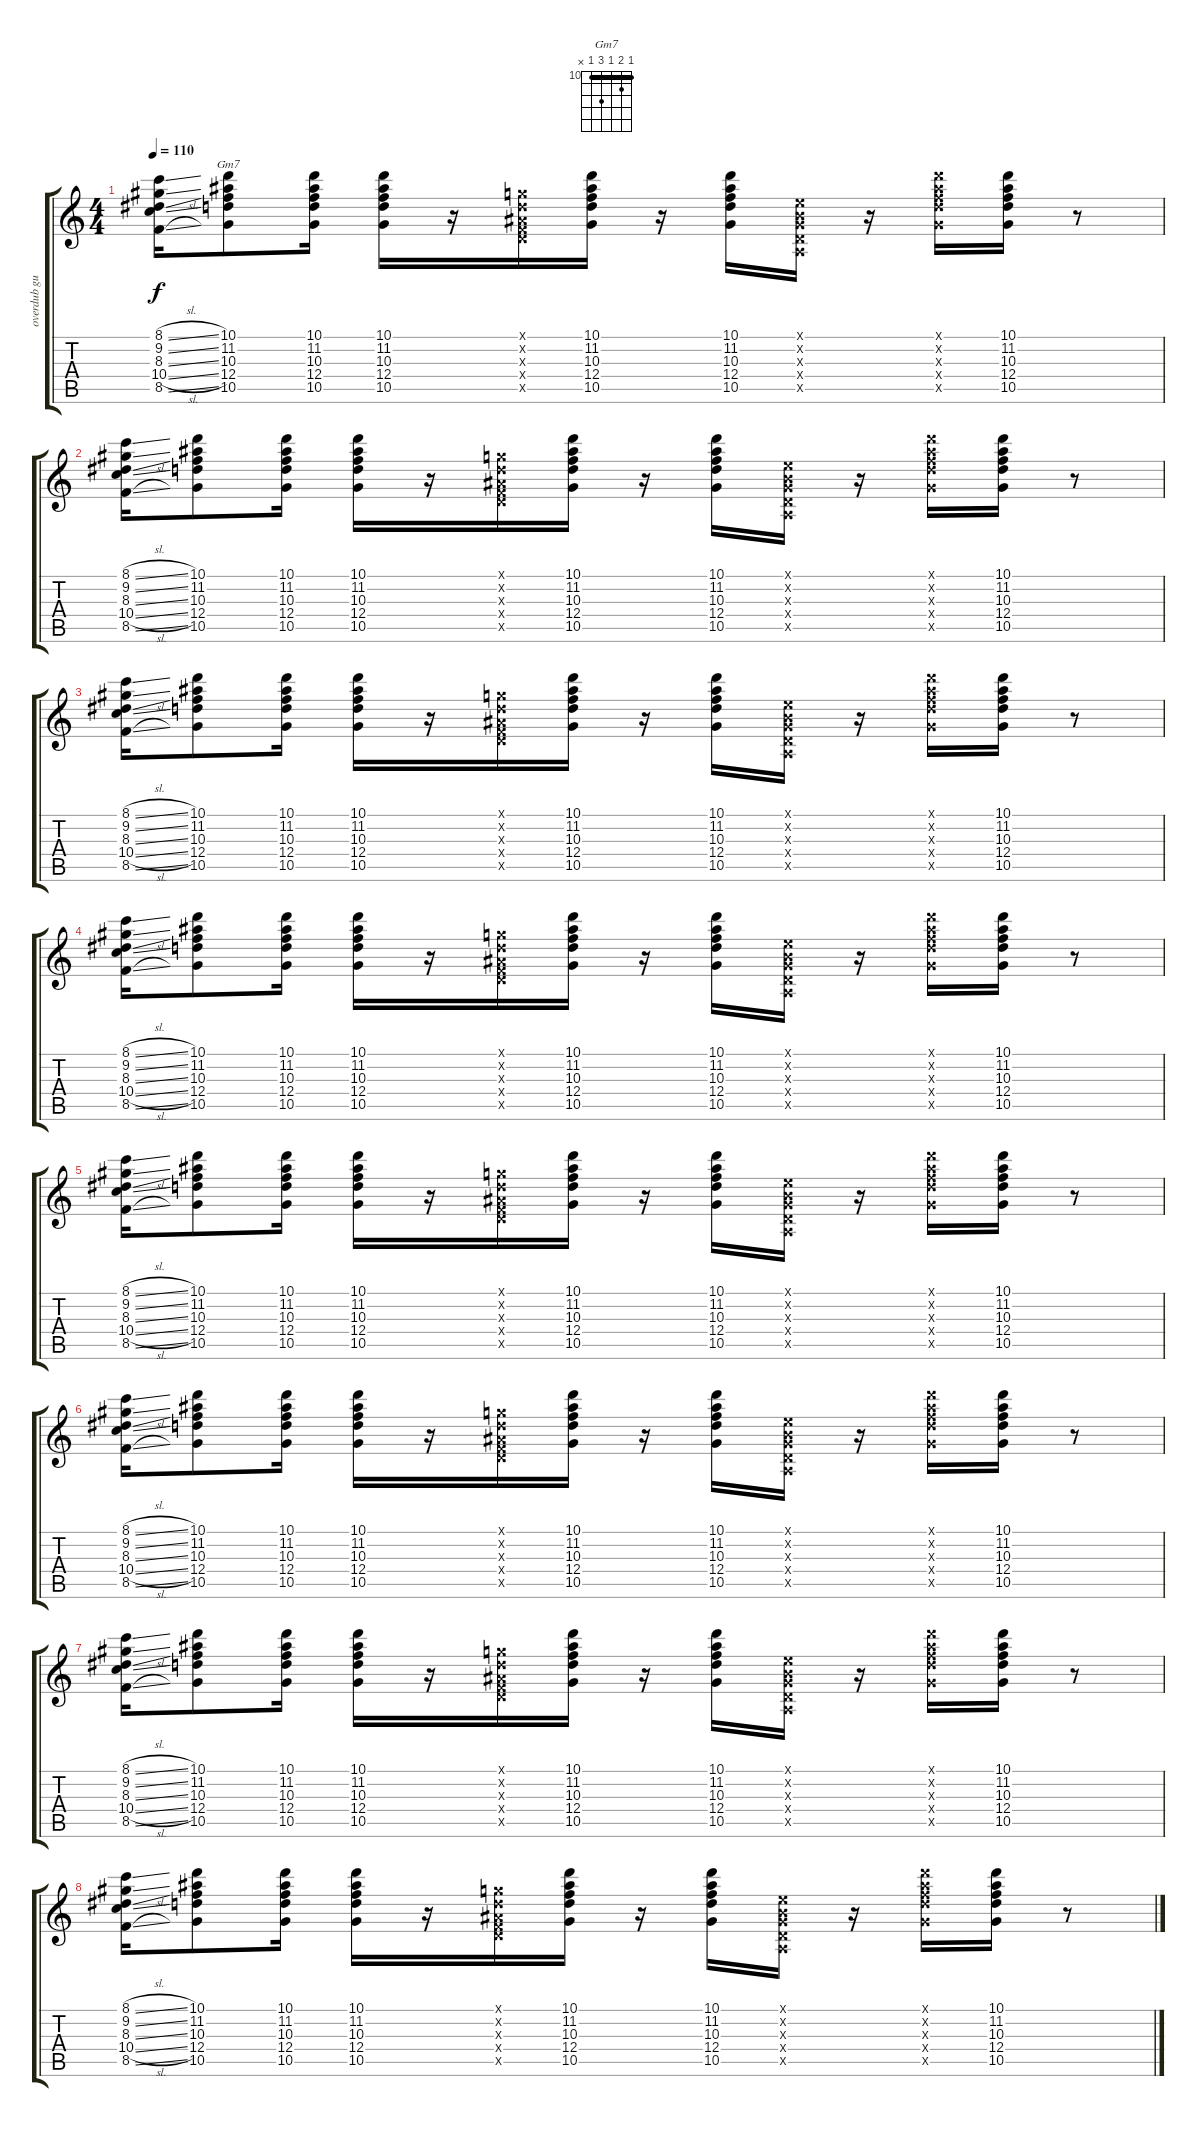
\track ("overdub guitar II" "overdub gu") {instrument electricguitarjazz}
\staff {score tabs}
\tuning (E4 B3 G3 D3 A2 E2) {hide}
\chord ("Gm7" 10 11 10 12 10 x) {firstfret 10 barre 10}
\ts (4 4)
\tempo 110
\clef g2
\ks aminor
(8.1{sl} 9.2{sl} 8.3{sl} 10.4{sl} 8.5{sl}).16{dy f} (10.1 11.2 10.3 12.4 10.5).8{ch "Gm7"} (10.1 11.2 10.3 12.4 10.5).16 (10.1 11.2 10.3 12.4 10.5).16 r.16 (3.1{x} 3.2{x} 3.3{x} 3.4{x} 5.5{x}).16 (10.1 11.2 10.3 12.4 10.5).16 r.16 (10.1 11.2 10.3 12.4 10.5).16 (0.1{x} 0.2{x} 0.3{x} 0.4{x} 0.5{x}).16 r.16 (10.1{x} 11.2{x} 10.3{x} 12.4{x} 10.5{x}).16 (10.1 11.2 10.3 12.4 10.5).16 r.8 |
(8.1{sl} 9.2{sl} 8.3{sl} 10.4{sl} 8.5{sl}).16 (10.1 11.2 10.3 12.4 10.5).8 (10.1 11.2 10.3 12.4 10.5).16 (10.1 11.2 10.3 12.4 10.5).16 r.16 (3.1{x} 3.2{x} 3.3{x} 3.4{x} 5.5{x}).16 (10.1 11.2 10.3 12.4 10.5).16 r.16 (10.1 11.2 10.3 12.4 10.5).16 (0.1{x} 0.2{x} 0.3{x} 0.4{x} 0.5{x}).16 r.16 (10.1{x} 11.2{x} 10.3{x} 12.4{x} 10.5{x}).16 (10.1 11.2 10.3 12.4 10.5).16 r.8 |
(8.1{sl} 9.2{sl} 8.3{sl} 10.4{sl} 8.5{sl}).16 (10.1 11.2 10.3 12.4 10.5).8 (10.1 11.2 10.3 12.4 10.5).16 (10.1 11.2 10.3 12.4 10.5).16 r.16 (3.1{x} 3.2{x} 3.3{x} 3.4{x} 5.5{x}).16 (10.1 11.2 10.3 12.4 10.5).16 r.16 (10.1 11.2 10.3 12.4 10.5).16 (0.1{x} 0.2{x} 0.3{x} 0.4{x} 0.5{x}).16 r.16 (10.1{x} 11.2{x} 10.3{x} 12.4{x} 10.5{x}).16 (10.1 11.2 10.3 12.4 10.5).16 r.8 |
(8.1{sl} 9.2{sl} 8.3{sl} 10.4{sl} 8.5{sl}).16 (10.1 11.2 10.3 12.4 10.5).8 (10.1 11.2 10.3 12.4 10.5).16 (10.1 11.2 10.3 12.4 10.5).16 r.16 (3.1{x} 3.2{x} 3.3{x} 3.4{x} 5.5{x}).16 (10.1 11.2 10.3 12.4 10.5).16 r.16 (10.1 11.2 10.3 12.4 10.5).16 (0.1{x} 0.2{x} 0.3{x} 0.4{x} 0.5{x}).16 r.16 (10.1{x} 11.2{x} 10.3{x} 12.4{x} 10.5{x}).16 (10.1 11.2 10.3 12.4 10.5).16 r.8 |
(8.1{sl} 9.2{sl} 8.3{sl} 10.4{sl} 8.5{sl}).16 (10.1 11.2 10.3 12.4 10.5).8 (10.1 11.2 10.3 12.4 10.5).16 (10.1 11.2 10.3 12.4 10.5).16 r.16 (3.1{x} 3.2{x} 3.3{x} 3.4{x} 5.5{x}).16 (10.1 11.2 10.3 12.4 10.5).16 r.16 (10.1 11.2 10.3 12.4 10.5).16 (0.1{x} 0.2{x} 0.3{x} 0.4{x} 0.5{x}).16 r.16 (10.1{x} 11.2{x} 10.3{x} 12.4{x} 10.5{x}).16 (10.1 11.2 10.3 12.4 10.5).16 r.8 |
(8.1{sl} 9.2{sl} 8.3{sl} 10.4{sl} 8.5{sl}).16 (10.1 11.2 10.3 12.4 10.5).8 (10.1 11.2 10.3 12.4 10.5).16 (10.1 11.2 10.3 12.4 10.5).16 r.16 (3.1{x} 3.2{x} 3.3{x} 3.4{x} 5.5{x}).16 (10.1 11.2 10.3 12.4 10.5).16 r.16 (10.1 11.2 10.3 12.4 10.5).16 (0.1{x} 0.2{x} 0.3{x} 0.4{x} 0.5{x}).16 r.16 (10.1{x} 11.2{x} 10.3{x} 12.4{x} 10.5{x}).16 (10.1 11.2 10.3 12.4 10.5).16 r.8 |
(8.1{sl} 9.2{sl} 8.3{sl} 10.4{sl} 8.5{sl}).16 (10.1 11.2 10.3 12.4 10.5).8 (10.1 11.2 10.3 12.4 10.5).16 (10.1 11.2 10.3 12.4 10.5).16 r.16 (3.1{x} 3.2{x} 3.3{x} 3.4{x} 5.5{x}).16 (10.1 11.2 10.3 12.4 10.5).16 r.16 (10.1 11.2 10.3 12.4 10.5).16 (0.1{x} 0.2{x} 0.3{x} 0.4{x} 0.5{x}).16 r.16 (10.1{x} 11.2{x} 10.3{x} 12.4{x} 10.5{x}).16 (10.1 11.2 10.3 12.4 10.5).16 r.8 |
(8.1{sl} 9.2{sl} 8.3{sl} 10.4{sl} 8.5{sl}).16 (10.1 11.2 10.3 12.4 10.5).8 (10.1 11.2 10.3 12.4 10.5).16 (10.1 11.2 10.3 12.4 10.5).16 r.16 (3.1{x} 3.2{x} 3.3{x} 3.4{x} 5.5{x}).16 (10.1 11.2 10.3 12.4 10.5).16 r.16 (10.1 11.2 10.3 12.4 10.5).16 (0.1{x} 0.2{x} 0.3{x} 0.4{x} 0.5{x}).16 r.16 (10.1{x} 11.2{x} 10.3{x} 12.4{x} 10.5{x}).16 (10.1 11.2 10.3 12.4 10.5).16 r.8
